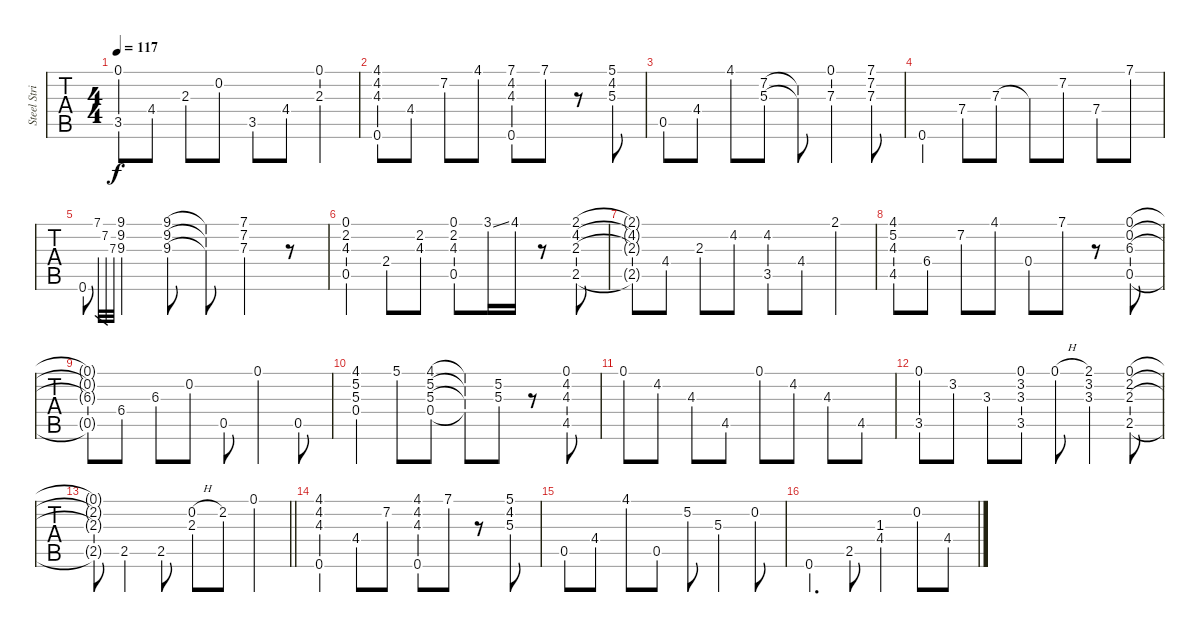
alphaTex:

\track ("Steel String Acoustic Guitar" "Steel Stri") {instrument acousticguitarsteel}
\staff {tabs}
\tuning (E4 B3 G3 D3 A2 E2) {hide}
\ts (4 4)
\tempo 117
\clef g2
\ks c#minor
(0.1 3.5).8{dy f} 4.4.8 2.3.8 0.2.8 3.5.8 4.4.8 (0.1 2.3).4 |
\ks e
(4.1 4.2 4.3 0.6).8 4.4.8 7.2.8 4.1.8 (7.1 4.2 4.3 0.6).8 7.1.8 r.8 (5.1 4.2 5.3).8 |
\ks c#minor
0.5.8 4.4.8 4.1.8 (7.2 5.3).8 (7.2{t} 5.3{t}).8 (0.1 7.3).4 (7.1 7.2 7.3).8 |
0.6.4 7.4.8 7.3.8 7.3{t}.8 7.2.8 7.4.8 7.1.8 |
0.6.8 7.1.32{gr} 7.2.32{gr} 7.3.32{gr} (9.1 9.2 9.3).4 (9.1 9.2 9.3).8 (9.1{t} 9.2{t} 9.3{t}).8 (7.1 7.2 7.3).4 r.8 |
\ks e
(0.1 2.2 4.3 0.5).4 2.4.8 (2.2 4.3).8 (0.1 2.2 4.3 0.5).8 3.1{ss}.16 4.1.16 r.8 (2.1 4.2 2.3 2.5).8 |
\ks c#minor
(2.1{t} 4.2{t} 2.3{t} 2.5{t}).8 4.4.8 2.3.8 4.2.8 (4.2 3.5).8 4.4.8 2.1.4 |
(4.1 5.2 4.3 4.5).8 6.4.8 7.2.8 4.1.8 0.4.8 7.1.8 r.8 (0.1 0.2 6.3 0.5).8 |
(0.1{t} 0.2{t} 6.3{t} 0.5{t}).8 6.4.8 6.3.8 0.2.8 0.5.8 0.1.4 0.5.8 |
\ks e
(4.1 5.2 5.3 0.4).4 5.1.8 (4.1 5.2 5.3 0.4).8 (4.1{t} 5.2{t} 5.3{t} 0.4{t}).8 (5.2 5.3).8 r.8 (0.1 4.2 4.3 4.5).8 |
\ks c#minor
0.1.8 4.2.8 4.3.8 4.5.8 0.1.8 4.2.8 4.3.8 4.5.8 |
(0.1 3.5).8 3.2.8 3.3.8 (0.1 3.2 3.3 3.5).8 0.1{h}.8 (2.1 3.2 3.3).4 (0.1 2.2 2.3 2.5).8 |
\barLineRight lightlight
(0.1{t} 2.2{t} 2.3{t} 2.5{t}).8 2.5.4 2.5.8 (0.2{h} 2.3).8 2.2.8 0.1.4 |
\ks e
(4.1 4.2 4.3 0.6).4 4.4.8 7.2.8 (4.1 4.2 4.3 0.6).8 7.1.8 r.8 (5.1 4.2 5.3).8 |
\ks c#minor
0.5.8 4.4.8 4.1.8 0.5.8 5.2.8 5.3.4 0.2.8 |
0.6.4{d} 2.5.8 (1.3 4.4).4 0.2.8 4.4.8
